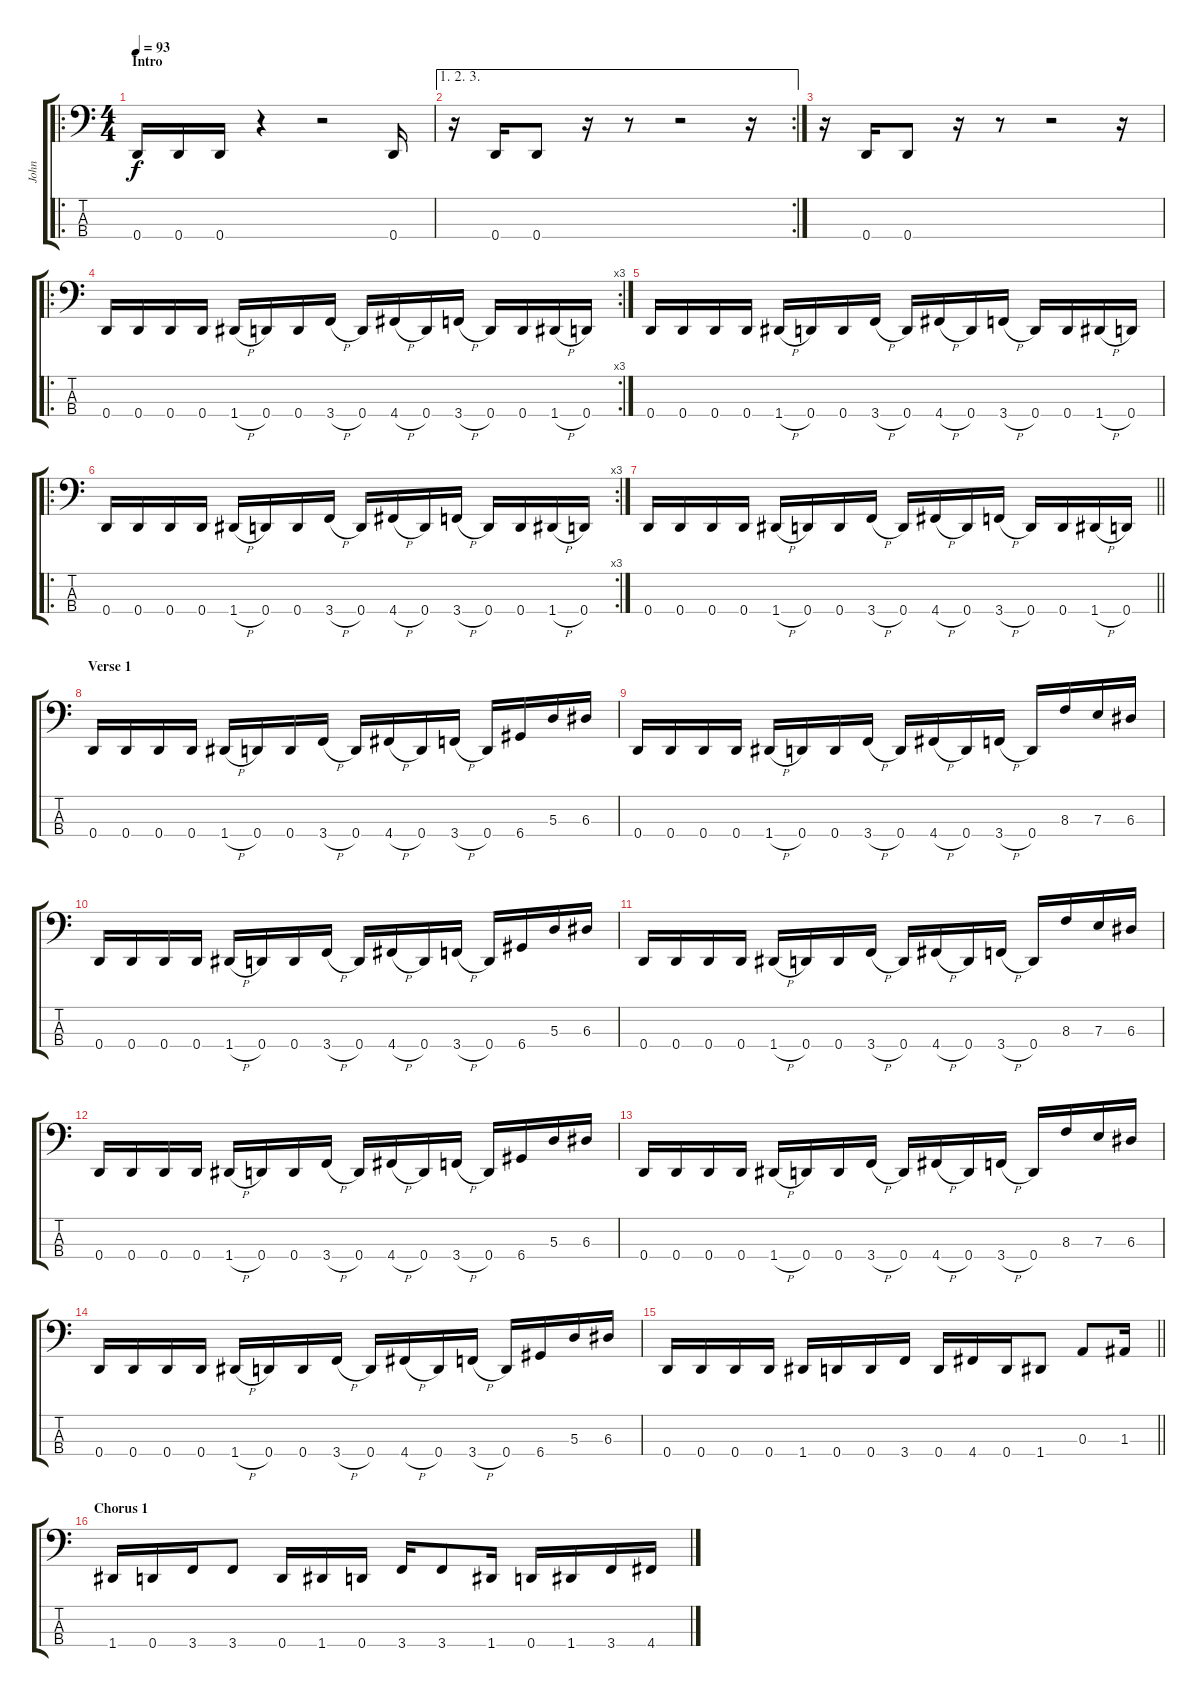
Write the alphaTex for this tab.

\track ("John" "John") {instrument electricbasspick}
\staff {score tabs}
\tuning (G2 D2 A1 D1) {hide}
\ro
\ts (4 4)
\section ("" "Intro")
\tempo 93
\clef f4
\ks c
0.4.16{dy f instrument electricbasspick} 0.4.16 0.4.16 r.4 r.2 0.4.16 |
\ae (1 2 3)
\rc 2
r.16 0.4.16 0.4.8 r.16 r.8 r.2 r.16 |
r.16 0.4.16 0.4.8 r.16 r.8 r.2 r.16 |
\ro
\rc 3
0.4.16 0.4.16 0.4.16 0.4.16 1.4{h}.16 0.4.16 0.4.16 3.4{h}.16 0.4.16 4.4{h}.16 0.4.16 3.4{h}.16 0.4.16 0.4.16 1.4{h}.16 0.4.16 |
0.4.16 0.4.16 0.4.16 0.4.16 1.4{h}.16 0.4.16 0.4.16 3.4{h}.16 0.4.16 4.4{h}.16 0.4.16 3.4{h}.16 0.4.16 0.4.16 1.4{h}.16 0.4.16 |
\ro
\rc 3
0.4.16 0.4.16 0.4.16 0.4.16 1.4{h}.16 0.4.16 0.4.16 3.4{h}.16 0.4.16 4.4{h}.16 0.4.16 3.4{h}.16 0.4.16 0.4.16 1.4{h}.16 0.4.16 |
\barLineRight lightlight
0.4.16 0.4.16 0.4.16 0.4.16 1.4{h}.16 0.4.16 0.4.16 3.4{h}.16 0.4.16 4.4{h}.16 0.4.16 3.4{h}.16 0.4.16 0.4.16 1.4{h}.16 0.4.16 |
\section ("" "Verse 1")
0.4.16 0.4.16 0.4.16 0.4.16 1.4{h}.16 0.4.16 0.4.16 3.4{h}.16 0.4.16 4.4{h}.16 0.4.16 3.4{h}.16 0.4.16 6.4.16 5.3.16 6.3.16 |
0.4.16 0.4.16 0.4.16 0.4.16 1.4{h}.16 0.4.16 0.4.16 3.4{h}.16 0.4.16 4.4{h}.16 0.4.16 3.4{h}.16 0.4.16 8.3.16 7.3.16 6.3.16 |
0.4.16 0.4.16 0.4.16 0.4.16 1.4{h}.16 0.4.16 0.4.16 3.4{h}.16 0.4.16 4.4{h}.16 0.4.16 3.4{h}.16 0.4.16 6.4.16 5.3.16 6.3.16 |
0.4.16 0.4.16 0.4.16 0.4.16 1.4{h}.16 0.4.16 0.4.16 3.4{h}.16 0.4.16 4.4{h}.16 0.4.16 3.4{h}.16 0.4.16 8.3.16 7.3.16 6.3.16 |
0.4.16 0.4.16 0.4.16 0.4.16 1.4{h}.16 0.4.16 0.4.16 3.4{h}.16 0.4.16 4.4{h}.16 0.4.16 3.4{h}.16 0.4.16 6.4.16 5.3.16 6.3.16 |
0.4.16 0.4.16 0.4.16 0.4.16 1.4{h}.16 0.4.16 0.4.16 3.4{h}.16 0.4.16 4.4{h}.16 0.4.16 3.4{h}.16 0.4.16 8.3.16 7.3.16 6.3.16 |
0.4.16 0.4.16 0.4.16 0.4.16 1.4{h}.16 0.4.16 0.4.16 3.4{h}.16 0.4.16 4.4{h}.16 0.4.16 3.4{h}.16 0.4.16 6.4.16 5.3.16 6.3.16 |
\barLineRight lightlight
0.4.16 0.4.16 0.4.16 0.4.16 1.4.16 0.4.16 0.4.16 3.4.16 0.4.16 4.4.16 0.4.16 1.4.8 0.3.8 1.3.16 |
\section ("" "Chorus 1")
1.4.16 0.4.16 3.4.16 3.4.8 0.4.16 1.4.16 0.4.16 3.4.16 3.4.8 1.4.16 0.4.16 1.4.16 3.4.16 4.4.16
